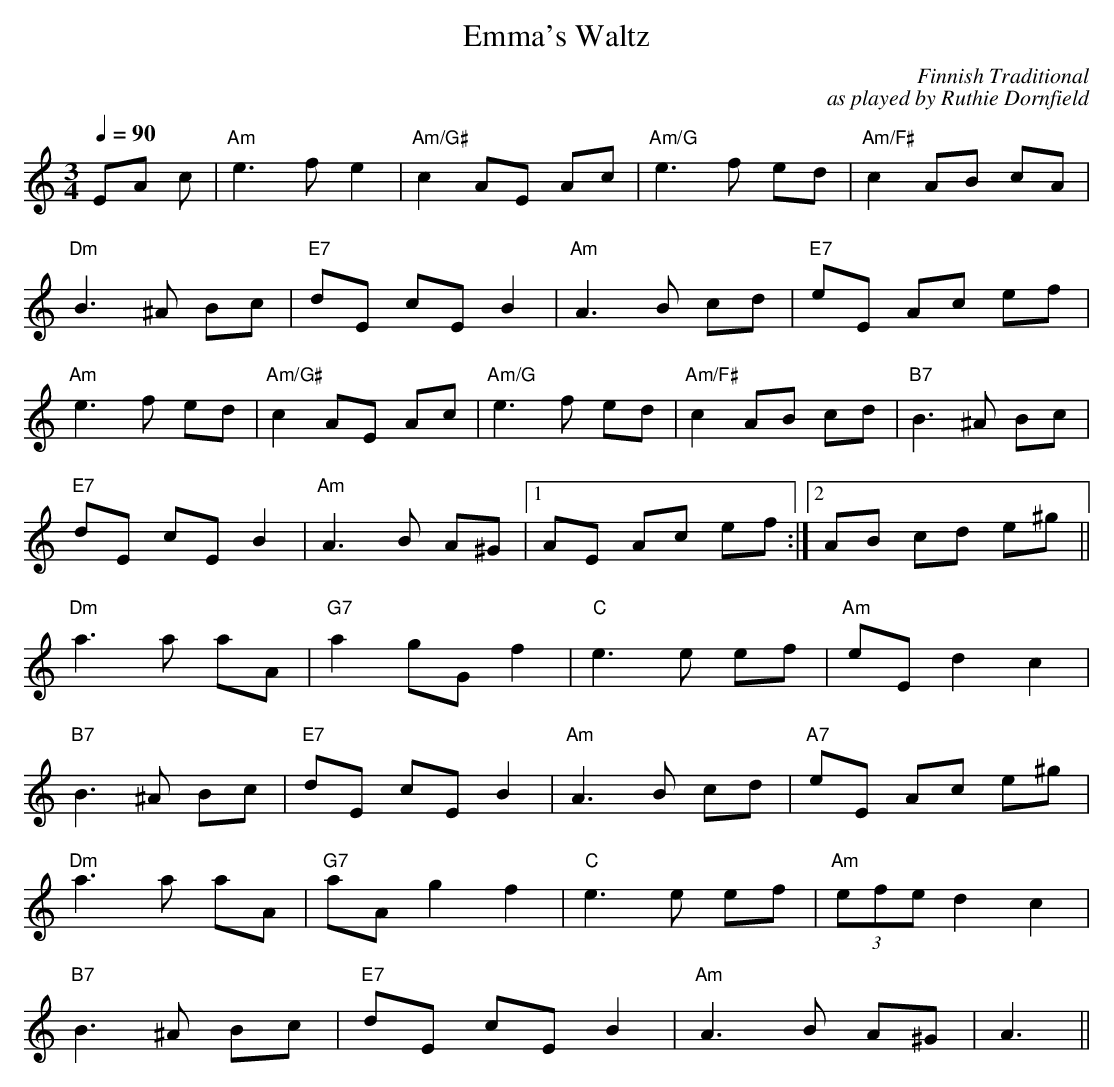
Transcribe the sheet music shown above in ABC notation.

X:1
T: Emma's Waltz
C: Finnish Traditional
C: as played by Ruthie Dornfield
M: 3/4
Q: 1/4 = 90
L: 1/8
K: A minor treble
EA c | "Am" e3 f e2 | "Am/G#" c2 AE Ac | "Am/G" e3 f ed | "Am/F#" c2 AB cA |
"Dm" B3 ^A Bc | "E7" dE cE B2 | "Am" A3 B cd | "E7" eE Ac ef |
"Am" e3 f ed | "Am/G#" c2 AE Ac | "Am/G" e3 f ed | "Am/F#" c2 AB cd | "B7" B3 ^A Bc |
"E7" dE cE B2 | "Am" A3 B A^G | [1 AE Ac ef :| [2 AB cd e^g ||
"Dm" a3 a aA | "G7" a2 gG f2 | "C" e3 e ef | "Am" eE d2 c2 |
"B7" B3 ^A Bc | "E7" dE cE B2 | "Am" A3 B cd | "A7" eE Ac e^g |
"Dm" a3 a aA | "G7" aA g2 f2 | "C" e3 e ef | "Am" (3 efe d2 c2 |
"B7" B3 ^A Bc | "E7" dE cE B2 | "Am" A3 B A^G | A3 ||
